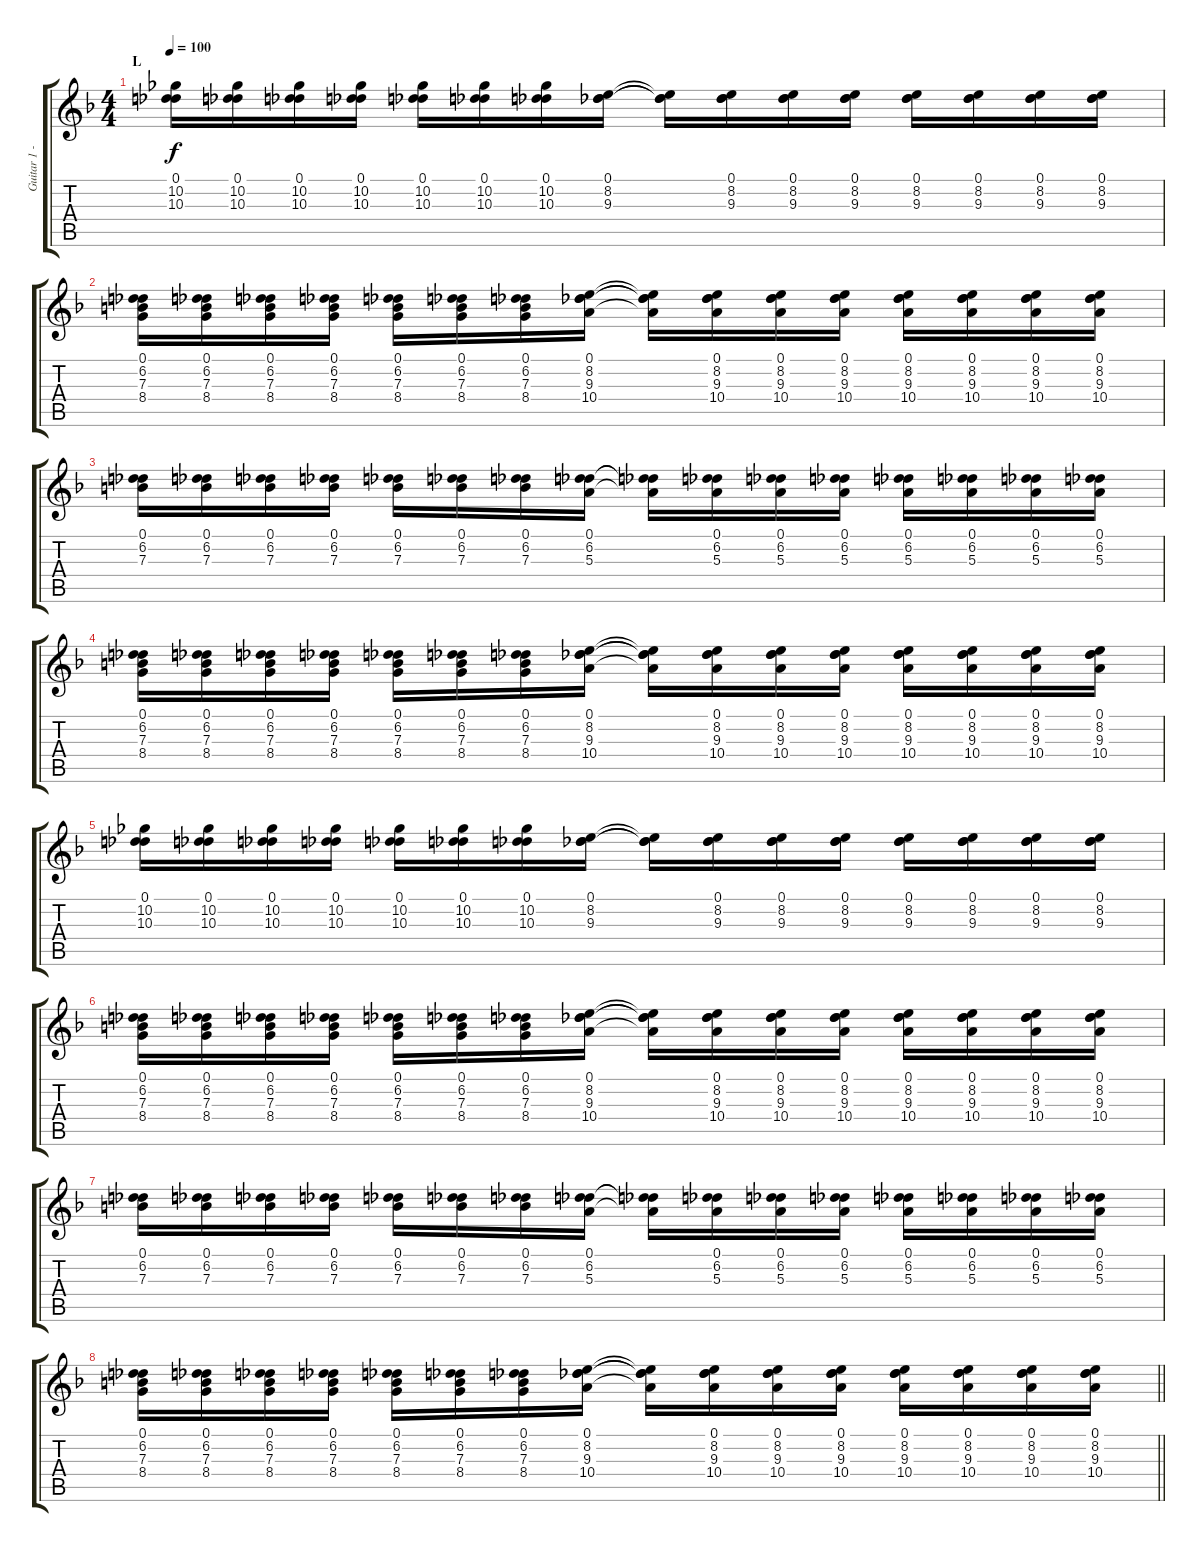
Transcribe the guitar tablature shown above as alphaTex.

\track ("Guitar 1 - Uruha" "Guitar 1 -") {instrument distortionguitar}
\staff {score tabs}
\tuning (Db4 Ab3 E3 B2 Gb2 B1) {hide}
\ts (4 4)
\section ("" "L")
\tempo 100
\clef g2
\ks f
(0.1 10.2 10.3).16{dy f} (0.1 10.2 10.3).16 (0.1 10.2 10.3).16 (0.1 10.2 10.3).16 (0.1 10.2 10.3).16 (0.1 10.2 10.3).16 (0.1 10.2 10.3).16 (0.1 8.2 9.3).16 (0.1{t} 8.2{t} 9.3{t}).16 (0.1 8.2 9.3).16 (0.1 8.2 9.3).16 (0.1 8.2 9.3).16 (0.1 8.2 9.3).16 (0.1 8.2 9.3).16 (0.1 8.2 9.3).16 (0.1 8.2 9.3).16 |
(0.1 6.2 7.3 8.4).16 (0.1 6.2 7.3 8.4).16 (0.1 6.2 7.3 8.4).16 (0.1 6.2 7.3 8.4).16 (0.1 6.2 7.3 8.4).16 (0.1 6.2 7.3 8.4).16 (0.1 6.2 7.3 8.4).16 (0.1 8.2 9.3 10.4).16 (0.1{t} 8.2{t} 9.3{t} 10.4{t}).16 (0.1 8.2 9.3 10.4).16 (0.1 8.2 9.3 10.4).16 (0.1 8.2 9.3 10.4).16 (0.1 8.2 9.3 10.4).16 (0.1 8.2 9.3 10.4).16 (0.1 8.2 9.3 10.4).16 (0.1 8.2 9.3 10.4).16 |
(0.1 6.2 7.3).16 (0.1 6.2 7.3).16 (0.1 6.2 7.3).16 (0.1 6.2 7.3).16 (0.1 6.2 7.3).16 (0.1 6.2 7.3).16 (0.1 6.2 7.3).16 (0.1 6.2 5.3).16 (0.1{t} 6.2{t} 5.3{t}).16 (0.1 6.2 5.3).16 (0.1 6.2 5.3).16 (0.1 6.2 5.3).16 (0.1 6.2 5.3).16 (0.1 6.2 5.3).16 (0.1 6.2 5.3).16 (0.1 6.2 5.3).16 |
(0.1 6.2 7.3 8.4).16 (0.1 6.2 7.3 8.4).16 (0.1 6.2 7.3 8.4).16 (0.1 6.2 7.3 8.4).16 (0.1 6.2 7.3 8.4).16 (0.1 6.2 7.3 8.4).16 (0.1 6.2 7.3 8.4).16 (0.1 8.2 9.3 10.4).16 (0.1{t} 8.2{t} 9.3{t} 10.4{t}).16 (0.1 8.2 9.3 10.4).16 (0.1 8.2 9.3 10.4).16 (0.1 8.2 9.3 10.4).16 (0.1 8.2 9.3 10.4).16 (0.1 8.2 9.3 10.4).16 (0.1 8.2 9.3 10.4).16 (0.1 8.2 9.3 10.4).16 |
(0.1 10.2 10.3).16 (0.1 10.2 10.3).16 (0.1 10.2 10.3).16 (0.1 10.2 10.3).16 (0.1 10.2 10.3).16 (0.1 10.2 10.3).16 (0.1 10.2 10.3).16 (0.1 8.2 9.3).16 (0.1{t} 8.2{t} 9.3{t}).16 (0.1 8.2 9.3).16 (0.1 8.2 9.3).16 (0.1 8.2 9.3).16 (0.1 8.2 9.3).16 (0.1 8.2 9.3).16 (0.1 8.2 9.3).16 (0.1 8.2 9.3).16 |
(0.1 6.2 7.3 8.4).16 (0.1 6.2 7.3 8.4).16 (0.1 6.2 7.3 8.4).16 (0.1 6.2 7.3 8.4).16 (0.1 6.2 7.3 8.4).16 (0.1 6.2 7.3 8.4).16 (0.1 6.2 7.3 8.4).16 (0.1 8.2 9.3 10.4).16 (0.1{t} 8.2{t} 9.3{t} 10.4{t}).16 (0.1 8.2 9.3 10.4).16 (0.1 8.2 9.3 10.4).16 (0.1 8.2 9.3 10.4).16 (0.1 8.2 9.3 10.4).16 (0.1 8.2 9.3 10.4).16 (0.1 8.2 9.3 10.4).16 (0.1 8.2 9.3 10.4).16 |
(0.1 6.2 7.3).16 (0.1 6.2 7.3).16 (0.1 6.2 7.3).16 (0.1 6.2 7.3).16 (0.1 6.2 7.3).16 (0.1 6.2 7.3).16 (0.1 6.2 7.3).16 (0.1 6.2 5.3).16 (0.1{t} 6.2{t} 5.3{t}).16 (0.1 6.2 5.3).16 (0.1 6.2 5.3).16 (0.1 6.2 5.3).16 (0.1 6.2 5.3).16 (0.1 6.2 5.3).16 (0.1 6.2 5.3).16 (0.1 6.2 5.3).16 |
\barLineRight lightlight
(0.1 6.2 7.3 8.4).16 (0.1 6.2 7.3 8.4).16 (0.1 6.2 7.3 8.4).16 (0.1 6.2 7.3 8.4).16 (0.1 6.2 7.3 8.4).16 (0.1 6.2 7.3 8.4).16 (0.1 6.2 7.3 8.4).16 (0.1 8.2 9.3 10.4).16 (0.1{t} 8.2{t} 9.3{t} 10.4{t}).16 (0.1 8.2 9.3 10.4).16 (0.1 8.2 9.3 10.4).16 (0.1 8.2 9.3 10.4).16 (0.1 8.2 9.3 10.4).16 (0.1 8.2 9.3 10.4).16 (0.1 8.2 9.3 10.4).16 (0.1 8.2 9.3 10.4).16
